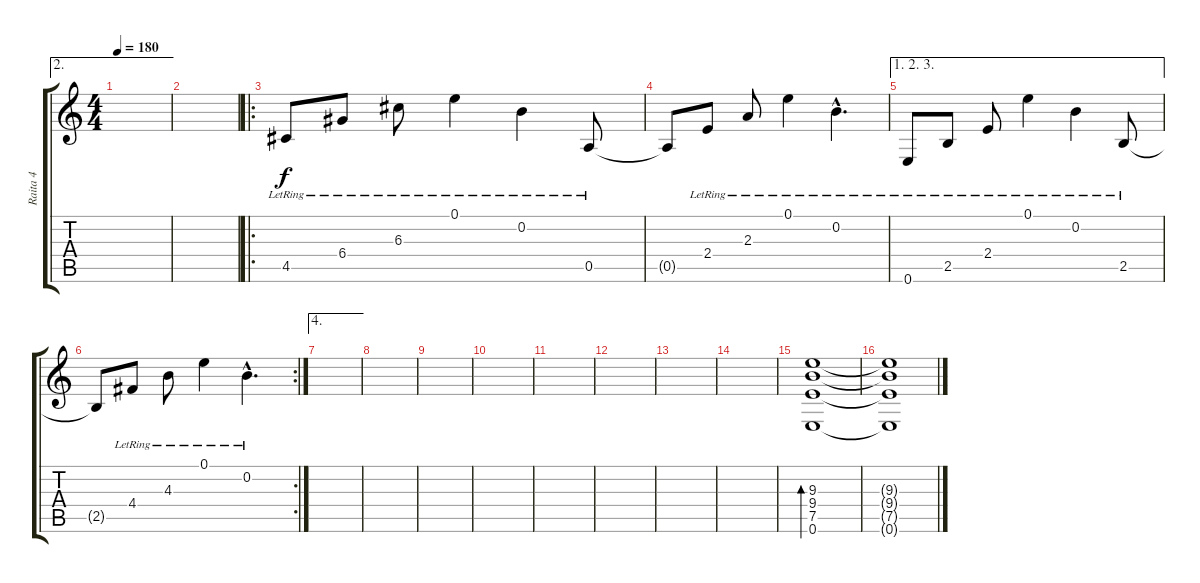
\track ("Raita 4" "Raita 4") {instrument electricguitarclean}
\staff {score tabs}
\tuning (E4 B3 G3 D3 A2 E2) {hide}
\ae 2
\ts (4 4)
\tempo 180
\clef g2
\ks c
|
|
\ro
4.5{lr}.8 6.4{lr}.8 6.3{lr}.8 0.1{lr}.4 0.2{lr}.4 0.5{lr}.8 |
0.5{t}.8 2.4{lr}.8 2.3{lr}.8 0.1{lr}.4 0.2{hac lr}.4{d} |
\ae (1 2 3)
0.6{lr}.8 2.5{lr}.8 2.4{lr}.8 0.1{lr}.4 0.2{lr}.4 2.5{lr}.8 |
\rc 2
2.5{t}.8 4.4{lr}.8 4.3{lr}.8 0.1{lr}.4 0.2{hac lr}.4{d} |
\ae 4
|
|
|
|
|
|
|
|
(9.3 9.4 7.5 0.6).1{bd 240 instrument electricguitarclean} |
(9.3{t} 9.4{t} 7.5{t} 0.6{t}).1
